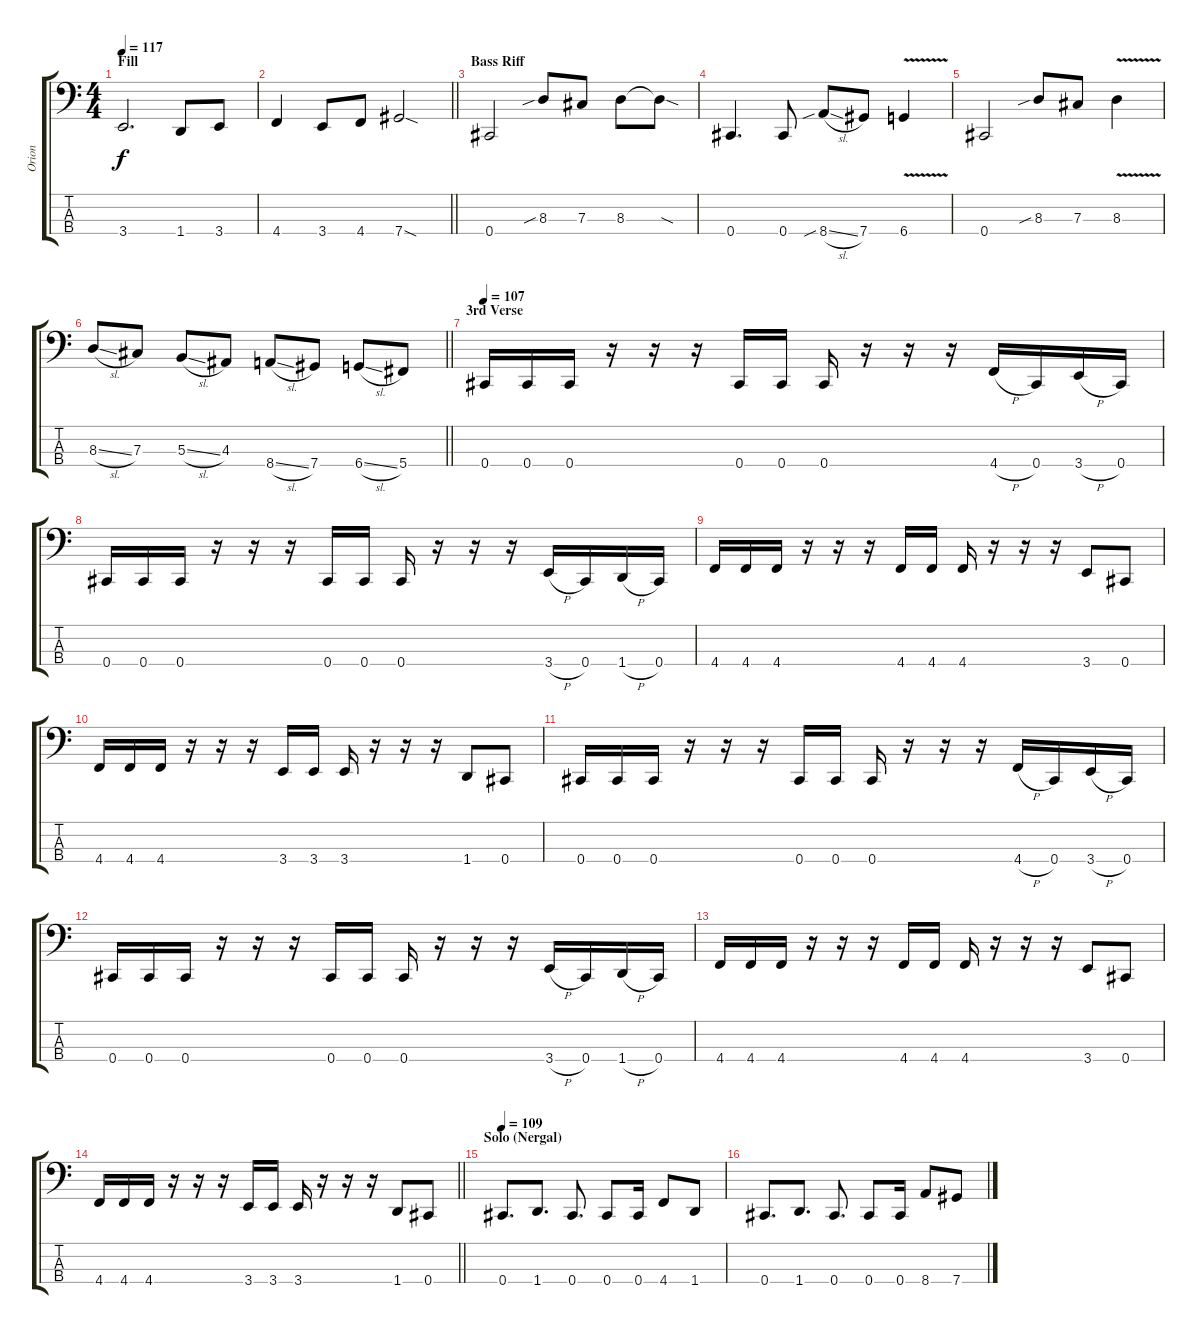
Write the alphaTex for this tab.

\track ("Orion" "Orion") {instrument electricbassfinger}
\staff {score tabs}
\tuning (E2 B1 Gb1 Db1) {hide}
\ts (4 4)
\section ("" "Fill")
\tempo 117
\clef f4
\ks c
3.4.2{d dy f} 1.4.8 3.4.8 |
\barLineRight lightlight
4.4.4 3.4.8 4.4.8 7.4{sod}.2 |
\section ("" "Bass Riff")
0.4.2 8.3{sib}.8 7.3.8 8.3.8 8.3{sod t}.8 |
0.4.4{d} 0.4.8 8.4{sib sl}.8 7.4.8 6.4{v}.4 |
0.4.2 8.3{sib}.8 7.3.8 8.3{v}.4 |
\barLineRight lightlight
8.3{sl}.8 7.3.8 5.3{sl}.8 4.3.8 8.4{sl}.8 7.4.8 6.4{sl}.8 5.4.8 |
\section ("" "3rd Verse")
\tempo 107
0.4.16 0.4.16 0.4.16 r.16 r.16 r.16 0.4.16 0.4.16 0.4.16 r.16 r.16 r.16 4.4{h}.16 0.4.16 3.4{h}.16 0.4.16 |
0.4.16 0.4.16 0.4.16 r.16 r.16 r.16 0.4.16 0.4.16 0.4.16 r.16 r.16 r.16 3.4{h}.16 0.4.16 1.4{h}.16 0.4.16 |
4.4.16 4.4.16 4.4.16 r.16 r.16 r.16 4.4.16 4.4.16 4.4.16 r.16 r.16 r.16 3.4.8 0.4.8 |
4.4.16 4.4.16 4.4.16 r.16 r.16 r.16 3.4.16 3.4.16 3.4.16 r.16 r.16 r.16 1.4.8 0.4.8 |
0.4.16 0.4.16 0.4.16 r.16 r.16 r.16 0.4.16 0.4.16 0.4.16 r.16 r.16 r.16 4.4{h}.16 0.4.16 3.4{h}.16 0.4.16 |
0.4.16 0.4.16 0.4.16 r.16 r.16 r.16 0.4.16 0.4.16 0.4.16 r.16 r.16 r.16 3.4{h}.16 0.4.16 1.4{h}.16 0.4.16 |
4.4.16 4.4.16 4.4.16 r.16 r.16 r.16 4.4.16 4.4.16 4.4.16 r.16 r.16 r.16 3.4.8 0.4.8 |
\barLineRight lightlight
4.4.16 4.4.16 4.4.16 r.16 r.16 r.16 3.4.16 3.4.16 3.4.16 r.16 r.16 r.16 1.4.8 0.4.8 |
\section ("" "Solo (Nergal)")
\tempo 109
0.4.8{d} 1.4.8{d} 0.4.8{d} 0.4.8 0.4.16 4.4.8 1.4.8 |
0.4.8{d} 1.4.8{d} 0.4.8{d} 0.4.8 0.4.16 8.4.8 7.4.8
